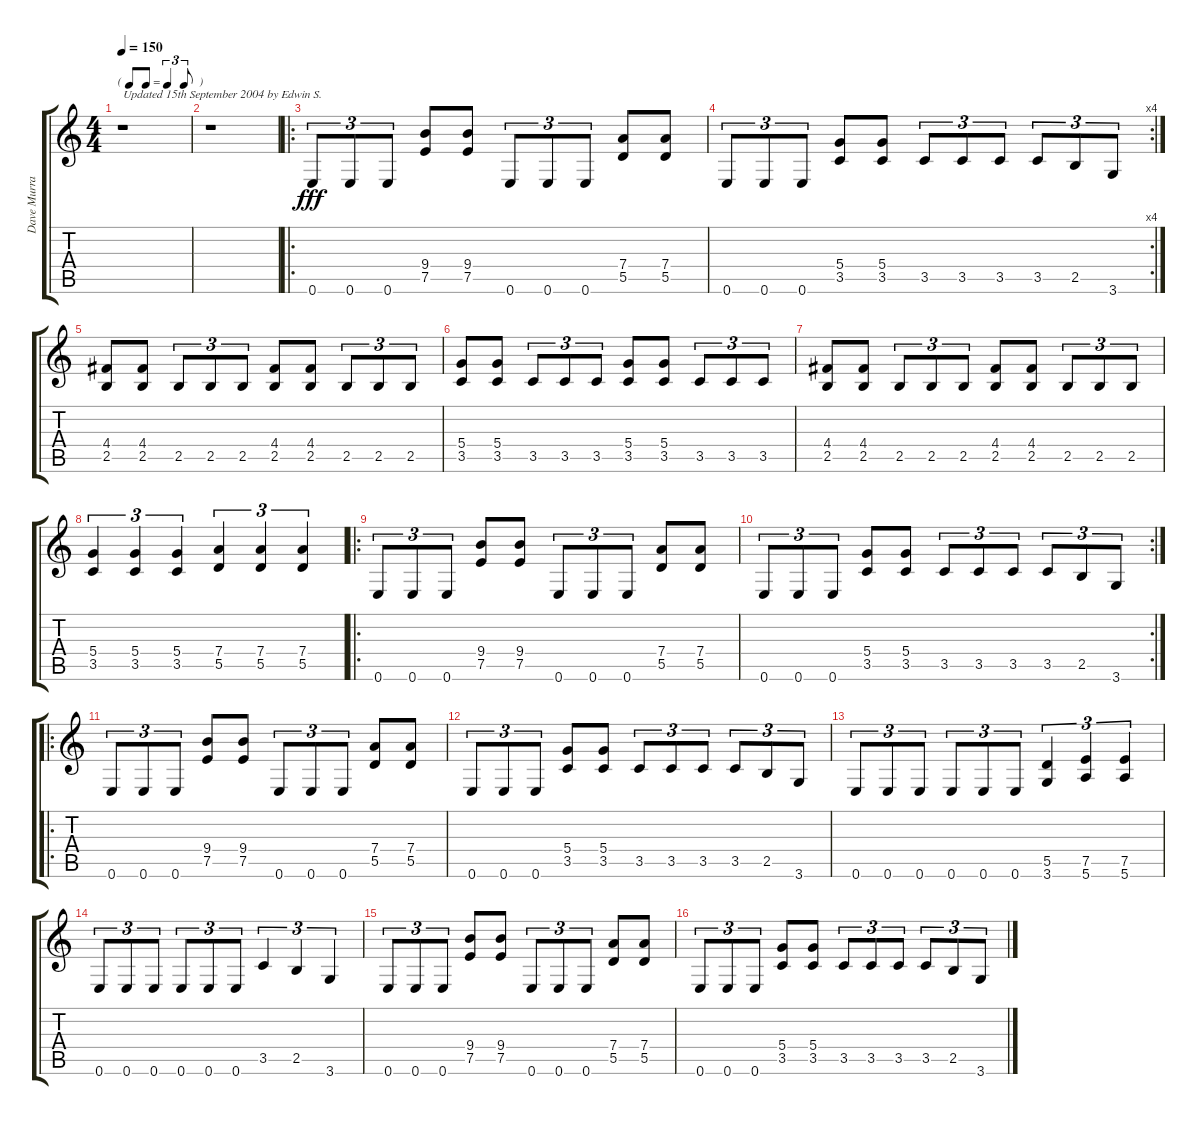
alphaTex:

\track ("Dave Murray" "Dave Murra") {instrument overdrivenguitar}
\staff {score tabs}
\tuning (E4 B3 G3 D3 A2 E2) {hide}
\ts (4 4)
\tf triplet8th
\tempo 150
\clef g2
\ks c
r.1{txt "Updated 15th September 2004 by Edwin S." dy fff instrument overdrivenguitar} |
r.1 |
\ro
0.6.8{tu (3 2)} 0.6.8{tu (3 2)} 0.6.8{tu (3 2)} (9.4 7.5).8 (9.4 7.5).8 0.6.8{tu (3 2)} 0.6.8{tu (3 2)} 0.6.8{tu (3 2)} (7.4 5.5).8 (7.4 5.5).8 |
\rc 4
0.6.8{tu (3 2)} 0.6.8{tu (3 2)} 0.6.8{tu (3 2)} (5.4 3.5).8 (5.4 3.5).8 3.5.8{tu (3 2)} 3.5.8{tu (3 2)} 3.5.8{tu (3 2)} 3.5.8{tu (3 2)} 2.5.8{tu (3 2)} 3.6.8{tu (3 2)} |
(4.4 2.5).8 (4.4 2.5).8 2.5.8{tu (3 2)} 2.5.8{tu (3 2)} 2.5.8{tu (3 2)} (4.4 2.5).8 (4.4 2.5).8 2.5.8{tu (3 2)} 2.5.8{tu (3 2)} 2.5.8{tu (3 2)} |
(5.4 3.5).8 (5.4 3.5).8 3.5.8{tu (3 2)} 3.5.8{tu (3 2)} 3.5.8{tu (3 2)} (5.4 3.5).8 (5.4 3.5).8 3.5.8{tu (3 2)} 3.5.8{tu (3 2)} 3.5.8{tu (3 2)} |
(4.4 2.5).8 (4.4 2.5).8 2.5.8{tu (3 2)} 2.5.8{tu (3 2)} 2.5.8{tu (3 2)} (4.4 2.5).8 (4.4 2.5).8 2.5.8{tu (3 2)} 2.5.8{tu (3 2)} 2.5.8{tu (3 2)} |
(5.4 3.5).4{tu (3 2)} (5.4 3.5).4{tu (3 2)} (5.4 3.5).4{tu (3 2)} (7.4 5.5).4{tu (3 2)} (7.4 5.5).4{tu (3 2)} (7.4 5.5).4{tu (3 2)} |
\ro
0.6.8{tu (3 2)} 0.6.8{tu (3 2)} 0.6.8{tu (3 2)} (9.4 7.5).8 (9.4 7.5).8 0.6.8{tu (3 2)} 0.6.8{tu (3 2)} 0.6.8{tu (3 2)} (7.4 5.5).8 (7.4 5.5).8 |
\rc 2
0.6.8{tu (3 2)} 0.6.8{tu (3 2)} 0.6.8{tu (3 2)} (5.4 3.5).8 (5.4 3.5).8 3.5.8{tu (3 2)} 3.5.8{tu (3 2)} 3.5.8{tu (3 2)} 3.5.8{tu (3 2)} 2.5.8{tu (3 2)} 3.6.8{tu (3 2)} |
\ro
0.6.8{tu (3 2)} 0.6.8{tu (3 2)} 0.6.8{tu (3 2)} (9.4 7.5).8 (9.4 7.5).8 0.6.8{tu (3 2)} 0.6.8{tu (3 2)} 0.6.8{tu (3 2)} (7.4 5.5).8 (7.4 5.5).8 |
0.6.8{tu (3 2)} 0.6.8{tu (3 2)} 0.6.8{tu (3 2)} (5.4 3.5).8 (5.4 3.5).8 3.5.8{tu (3 2)} 3.5.8{tu (3 2)} 3.5.8{tu (3 2)} 3.5.8{tu (3 2)} 2.5.8{tu (3 2)} 3.6.8{tu (3 2)} |
0.6.8{tu (3 2)} 0.6.8{tu (3 2)} 0.6.8{tu (3 2)} 0.6.8{tu (3 2)} 0.6.8{tu (3 2)} 0.6.8{tu (3 2)} (5.5 3.6).4{tu (3 2)} (7.5 5.6).4{tu (3 2)} (7.5 5.6).4{tu (3 2)} |
0.6.8{tu (3 2)} 0.6.8{tu (3 2)} 0.6.8{tu (3 2)} 0.6.8{tu (3 2)} 0.6.8{tu (3 2)} 0.6.8{tu (3 2)} 3.5.4{tu (3 2)} 2.5.4{tu (3 2)} 3.6.4{tu (3 2)} |
0.6.8{tu (3 2)} 0.6.8{tu (3 2)} 0.6.8{tu (3 2)} (9.4 7.5).8 (9.4 7.5).8 0.6.8{tu (3 2)} 0.6.8{tu (3 2)} 0.6.8{tu (3 2)} (7.4 5.5).8 (7.4 5.5).8 |
0.6.8{tu (3 2)} 0.6.8{tu (3 2)} 0.6.8{tu (3 2)} (5.4 3.5).8 (5.4 3.5).8 3.5.8{tu (3 2)} 3.5.8{tu (3 2)} 3.5.8{tu (3 2)} 3.5.8{tu (3 2)} 2.5.8{tu (3 2)} 3.6.8{tu (3 2)}
